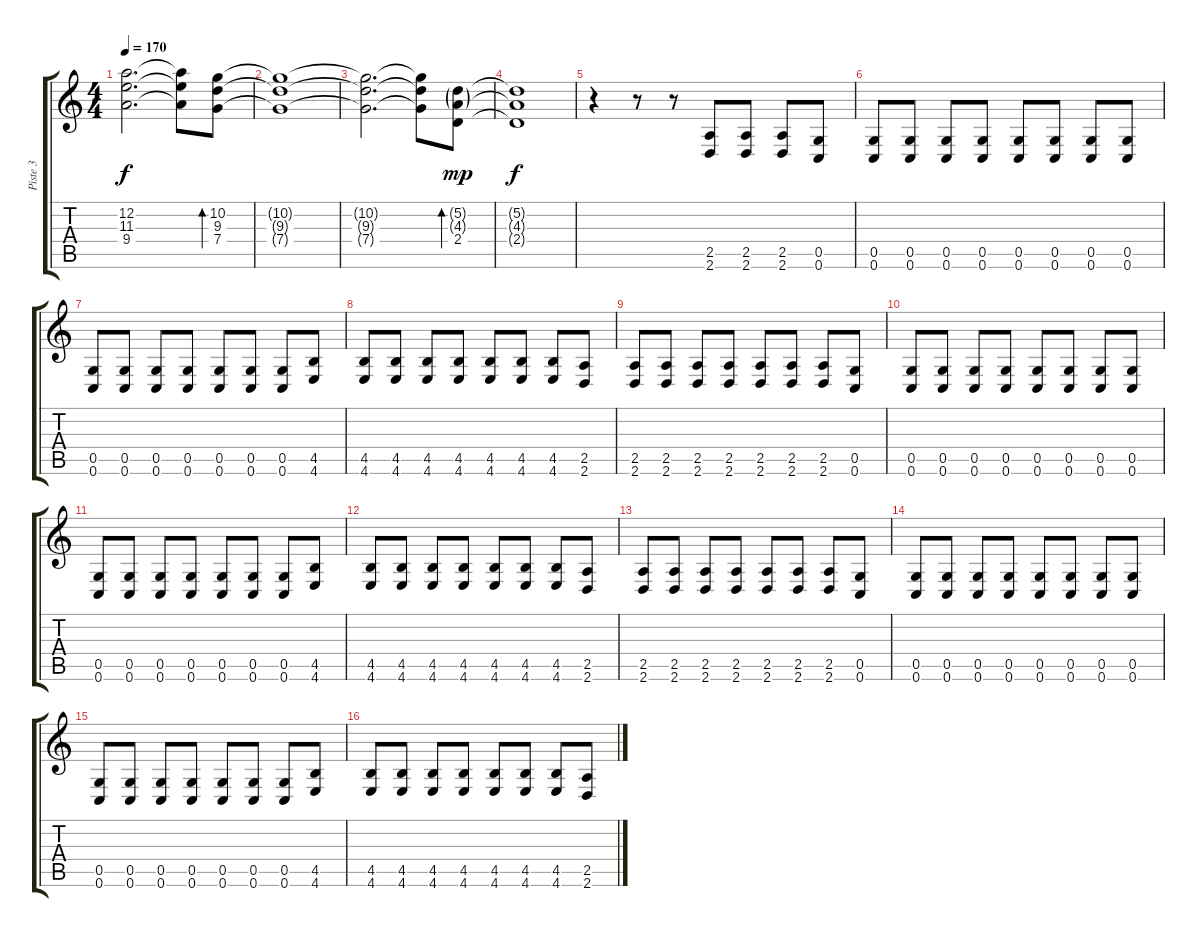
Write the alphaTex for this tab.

\track ("Piste 3" "Piste 3") {instrument distortionguitar}
\staff {score tabs}
\tuning (D4 A3 F3 C3 G2 C2) {hide}
\ts (4 4)
\tempo 170
\clef g2
\ks c
(12.2{t} 11.3{t} 9.4{t}).2{d dy f} (12.2{t} 11.3{t} 9.4{t}).8 (10.2 9.3 7.4).8{bd 240} |
(10.2{t} 9.3{t} 7.4{t}).1 |
(10.2{t} 9.3{t} 7.4{t}).2{d} (10.2{t} 9.3{t} 7.4{t}).8 (5.2{g} 4.3{g} 2.4).8{bd 240 dy mp} |
(5.2{t} 4.3{t} 2.4{t}).1{dy f} |
r.4 r.8 r.8 (2.5 2.6).8{volume 13 instrument distortionguitar} (2.5 2.6).8 (2.5 2.6).8 (0.5 0.6).8 |
(0.5 0.6).8 (0.5 0.6).8 (0.5 0.6).8 (0.5 0.6).8 (0.5 0.6).8 (0.5 0.6).8 (0.5 0.6).8 (0.5 0.6).8 |
(0.5 0.6).8 (0.5 0.6).8 (0.5 0.6).8 (0.5 0.6).8 (0.5 0.6).8 (0.5 0.6).8 (0.5 0.6).8 (4.5 4.6).8 |
(4.5 4.6).8 (4.5 4.6).8 (4.5 4.6).8 (4.5 4.6).8 (4.5 4.6).8 (4.5 4.6).8 (4.5 4.6).8 (2.5 2.6).8 |
(2.5 2.6).8 (2.5 2.6).8 (2.5 2.6).8 (2.5 2.6).8 (2.5 2.6).8 (2.5 2.6).8 (2.5 2.6).8 (0.5 0.6).8 |
(0.5 0.6).8 (0.5 0.6).8 (0.5 0.6).8 (0.5 0.6).8 (0.5 0.6).8 (0.5 0.6).8 (0.5 0.6).8 (0.5 0.6).8 |
(0.5 0.6).8 (0.5 0.6).8 (0.5 0.6).8 (0.5 0.6).8 (0.5 0.6).8 (0.5 0.6).8 (0.5 0.6).8 (4.5 4.6).8 |
(4.5 4.6).8 (4.5 4.6).8 (4.5 4.6).8 (4.5 4.6).8 (4.5 4.6).8 (4.5 4.6).8 (4.5 4.6).8 (2.5 2.6).8 |
(2.5 2.6).8 (2.5 2.6).8 (2.5 2.6).8 (2.5 2.6).8 (2.5 2.6).8 (2.5 2.6).8 (2.5 2.6).8 (0.5 0.6).8 |
(0.5 0.6).8 (0.5 0.6).8 (0.5 0.6).8 (0.5 0.6).8 (0.5 0.6).8 (0.5 0.6).8 (0.5 0.6).8 (0.5 0.6).8 |
(0.5 0.6).8 (0.5 0.6).8 (0.5 0.6).8 (0.5 0.6).8 (0.5 0.6).8 (0.5 0.6).8 (0.5 0.6).8 (4.5 4.6).8 |
(4.5 4.6).8 (4.5 4.6).8 (4.5 4.6).8 (4.5 4.6).8 (4.5 4.6).8 (4.5 4.6).8 (4.5 4.6).8 (2.5 2.6).8
